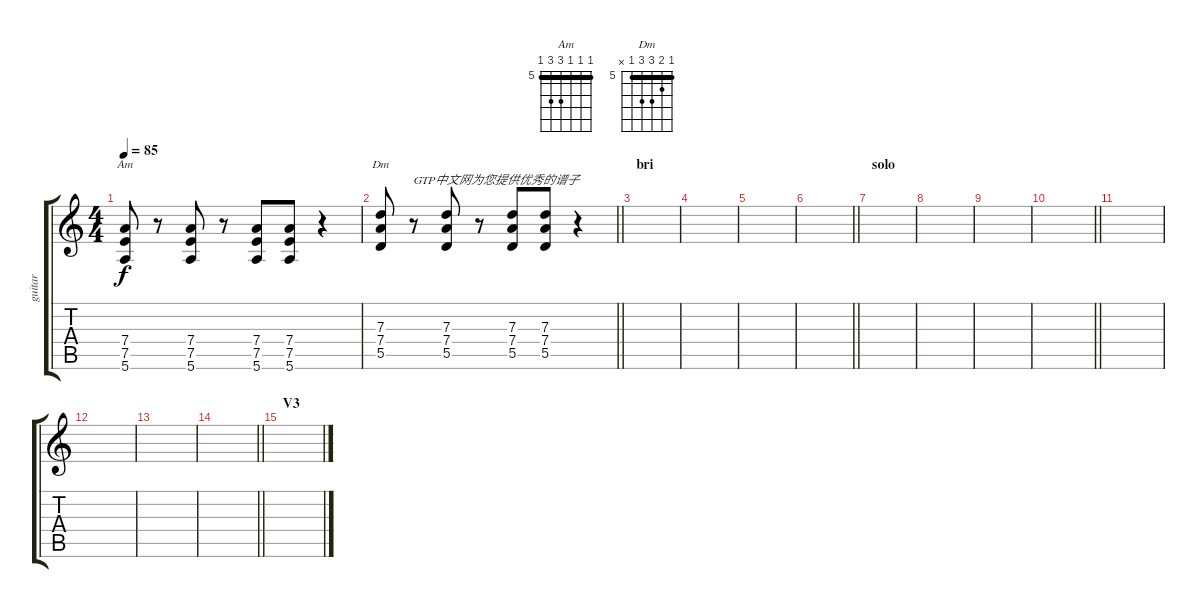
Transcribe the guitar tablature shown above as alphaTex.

\track ("guitar" "guitar") {instrument distortionguitar}
\staff {score tabs}
\tuning (E4 B3 G3 D3 A2 E2) {hide}
\chord ("Am" 5 5 5 7 7 5) {firstfret 5 barre 5}
\chord ("Dm" 5 6 7 7 5 x) {firstfret 5 barre 5}
\ts (4 4)
\tempo 85
\clef g2
\ks c
(7.4 7.5 5.6).8{ch "Am" dy f} r.8 (7.4 7.5 5.6).8 r.8 (7.4 7.5 5.6).8 (7.4 7.5 5.6).8 r.4 |
\barLineRight lightlight
(7.3 7.4 5.5).8{ch "Dm"} r.8{txt "GTP中文网为您提供优秀的谱子"} (7.3 7.4 5.5).8 r.8 (7.3 7.4 5.5).8 (7.3 7.4 5.5).8 r.4 |
\section ("" "bri ")
|
|
|
\barLineRight lightlight
|
\section ("" "solo ")
|
|
|
\barLineRight lightlight
|
|
|
|
\barLineRight lightlight
|
\section ("" "V3")
